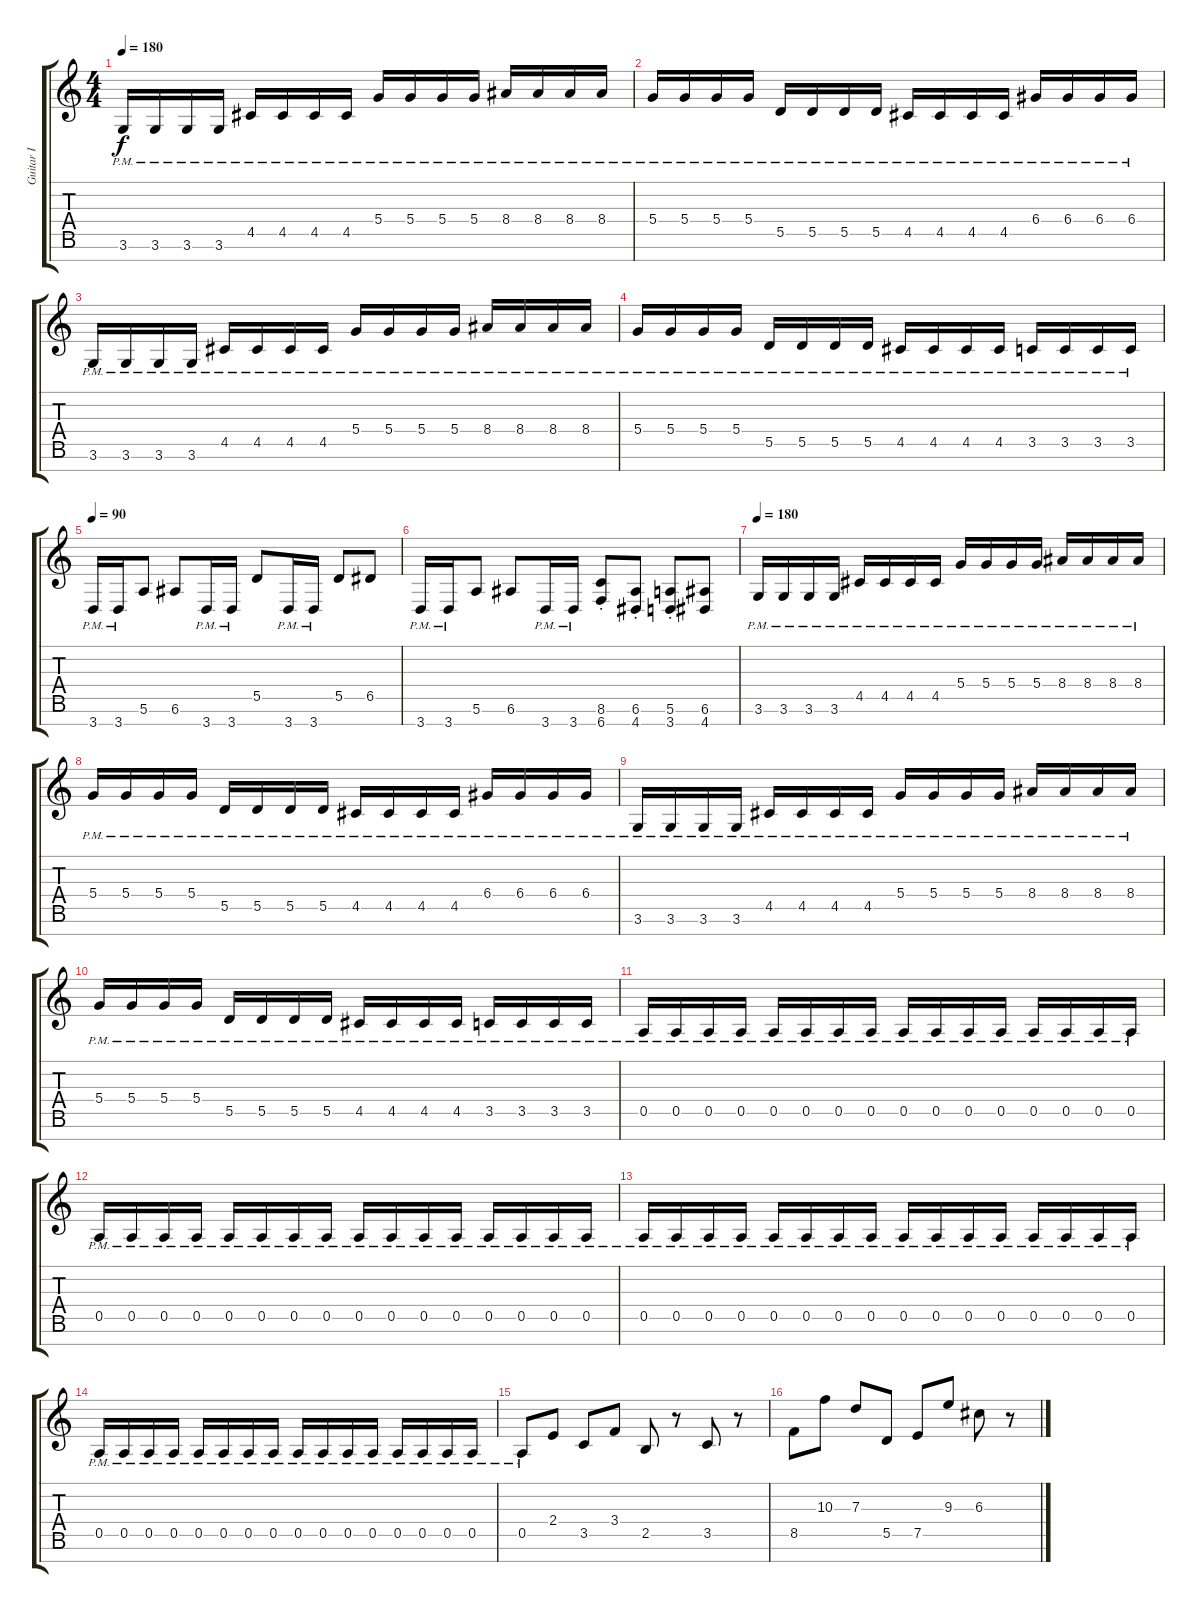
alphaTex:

\track ("Guitar I" "Guitar I") {instrument distortionguitar}
\staff {score tabs}
\tuning (E4 B3 G3 D3 A2 E2 B1) {hide}
\ts (4 4)
\tempo 180
\clef g2
\ks c
3.6{pm}.16{dy f} 3.6{pm}.16 3.6{pm}.16 3.6{pm}.16 4.5{pm}.16 4.5{pm}.16 4.5{pm}.16 4.5{pm}.16 5.4{pm}.16 5.4{pm}.16 5.4{pm}.16 5.4{pm}.16 8.4{pm}.16 8.4{pm}.16 8.4{pm}.16 8.4{pm}.16 |
5.4{pm}.16 5.4{pm}.16 5.4{pm}.16 5.4{pm}.16 5.5{pm}.16 5.5{pm}.16 5.5{pm}.16 5.5{pm}.16 4.5{pm}.16 4.5{pm}.16 4.5{pm}.16 4.5{pm}.16 6.4{pm}.16 6.4{pm}.16 6.4{pm}.16 6.4{pm}.16 |
3.6{pm}.16 3.6{pm}.16 3.6{pm}.16 3.6{pm}.16 4.5{pm}.16 4.5{pm}.16 4.5{pm}.16 4.5{pm}.16 5.4{pm}.16 5.4{pm}.16 5.4{pm}.16 5.4{pm}.16 8.4{pm}.16 8.4{pm}.16 8.4{pm}.16 8.4{pm}.16 |
5.4{pm}.16 5.4{pm}.16 5.4{pm}.16 5.4{pm}.16 5.5{pm}.16 5.5{pm}.16 5.5{pm}.16 5.5{pm}.16 4.5{pm}.16 4.5{pm}.16 4.5{pm}.16 4.5{pm}.16 3.5{pm}.16 3.5{pm}.16 3.5{pm}.16 3.5{pm}.16 |
\tempo 90
3.7{pm}.16 3.7{pm}.16 5.6.8 6.6.8 3.7{pm}.16 3.7{pm}.16 5.5.8 3.7{pm}.16 3.7{pm}.16 5.5.8 6.5.8 |
3.7{pm}.16 3.7{pm}.16 5.6.8 6.6.8 3.7{pm}.16 3.7{pm}.16 (8.6{st} 6.7{st}).8 (6.6{st} 4.7{st}).8 (5.6{st} 3.7{st}).8 (6.6 4.7).8 |
\tempo 180
3.6{pm}.16 3.6{pm}.16 3.6{pm}.16 3.6{pm}.16 4.5{pm}.16 4.5{pm}.16 4.5{pm}.16 4.5{pm}.16 5.4{pm}.16 5.4{pm}.16 5.4{pm}.16 5.4{pm}.16 8.4{pm}.16 8.4{pm}.16 8.4{pm}.16 8.4{pm}.16 |
5.4{pm}.16 5.4{pm}.16 5.4{pm}.16 5.4{pm}.16 5.5{pm}.16 5.5{pm}.16 5.5{pm}.16 5.5{pm}.16 4.5{pm}.16 4.5{pm}.16 4.5{pm}.16 4.5{pm}.16 6.4{pm}.16 6.4{pm}.16 6.4{pm}.16 6.4{pm}.16 |
3.6{pm}.16 3.6{pm}.16 3.6{pm}.16 3.6{pm}.16 4.5{pm}.16 4.5{pm}.16 4.5{pm}.16 4.5{pm}.16 5.4{pm}.16 5.4{pm}.16 5.4{pm}.16 5.4{pm}.16 8.4{pm}.16 8.4{pm}.16 8.4{pm}.16 8.4{pm}.16 |
5.4{pm}.16 5.4{pm}.16 5.4{pm}.16 5.4{pm}.16 5.5{pm}.16 5.5{pm}.16 5.5{pm}.16 5.5{pm}.16 4.5{pm}.16 4.5{pm}.16 4.5{pm}.16 4.5{pm}.16 3.5{pm}.16 3.5{pm}.16 3.5{pm}.16 3.5{pm}.16 |
0.5{pm}.16 0.5{pm}.16 0.5{pm}.16 0.5{pm}.16 0.5{pm}.16 0.5{pm}.16 0.5{pm}.16 0.5{pm}.16 0.5{pm}.16 0.5{pm}.16 0.5{pm}.16 0.5{pm}.16 0.5{pm}.16 0.5{pm}.16 0.5{pm}.16 0.5{pm}.16 |
0.5{pm}.16 0.5{pm}.16 0.5{pm}.16 0.5{pm}.16 0.5{pm}.16 0.5{pm}.16 0.5{pm}.16 0.5{pm}.16 0.5{pm}.16 0.5{pm}.16 0.5{pm}.16 0.5{pm}.16 0.5{pm}.16 0.5{pm}.16 0.5{pm}.16 0.5{pm}.16 |
0.5{pm}.16 0.5{pm}.16 0.5{pm}.16 0.5{pm}.16 0.5{pm}.16 0.5{pm}.16 0.5{pm}.16 0.5{pm}.16 0.5{pm}.16 0.5{pm}.16 0.5{pm}.16 0.5{pm}.16 0.5{pm}.16 0.5{pm}.16 0.5{pm}.16 0.5{pm}.16 |
0.5{pm}.16 0.5{pm}.16 0.5{pm}.16 0.5{pm}.16 0.5{pm}.16 0.5{pm}.16 0.5{pm}.16 0.5{pm}.16 0.5{pm}.16 0.5{pm}.16 0.5{pm}.16 0.5{pm}.16 0.5{pm}.16 0.5{pm}.16 0.5{pm}.16 0.5{pm}.16 |
0.5{pm}.8 2.4.8 3.5.8 3.4.8 2.5.8 r.8 3.5.8 r.8 |
8.5.8 10.3.8 7.3.8 5.5.8 7.5.8 9.3.8 6.3.8 r.8
